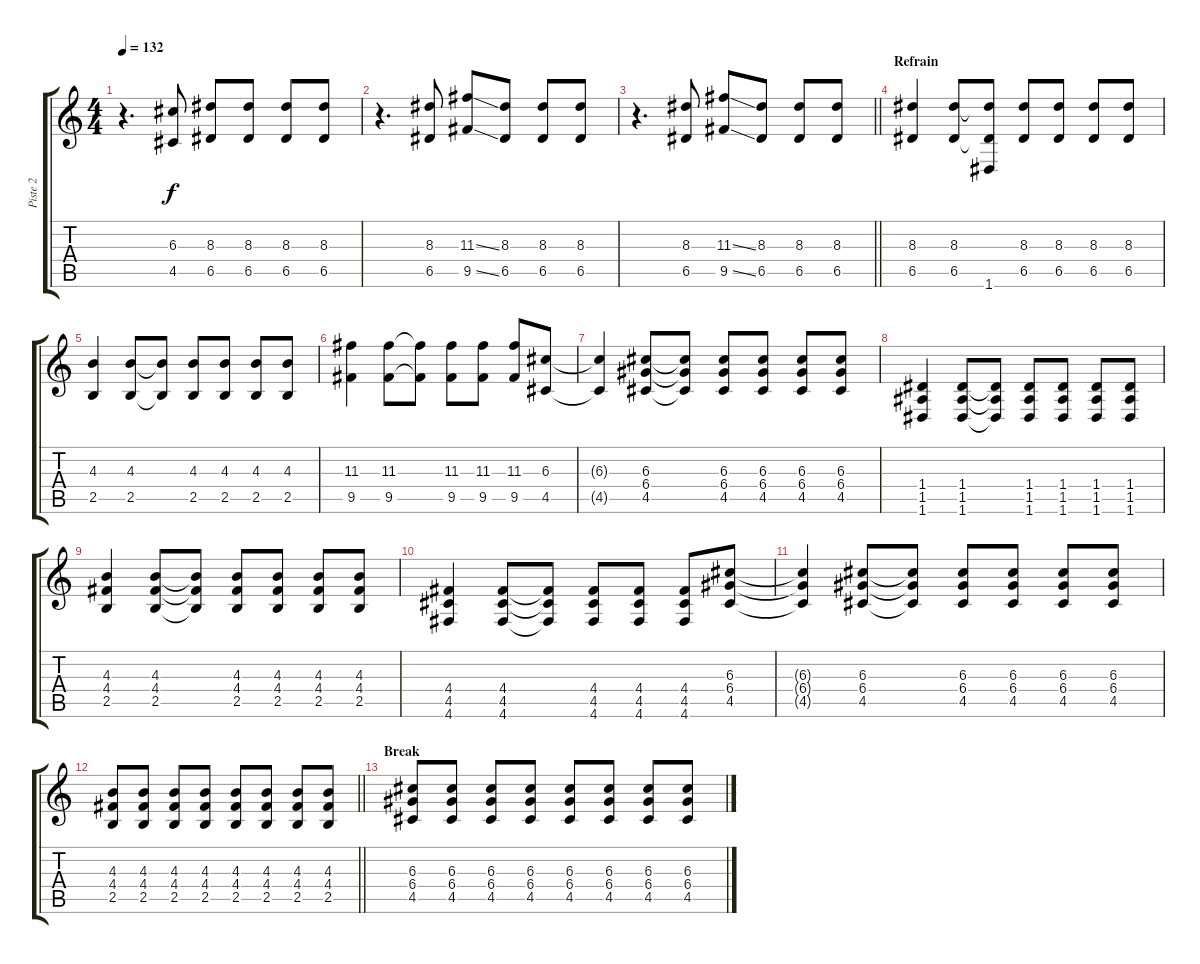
\track ("Piste 2" "Piste 2") {instrument distortionguitar}
\staff {score tabs}
\tuning (E4 B3 G3 D3 A2 D2) {hide}
\ts (4 4)
\tempo 132
\clef g2
\ks c
r.4{d dy f} (6.3 4.5).8 (8.3 6.5).8 (8.3 6.5).8 (8.3 6.5).8 (8.3 6.5).8 |
r.4{d} (8.3 6.5).8 (11.3{ss} 9.5{ss}).8 (8.3 6.5).8 (8.3 6.5).8 (8.3 6.5).8 |
\barLineRight lightlight
r.4{d} (8.3 6.5).8 (11.3{ss} 9.5{ss}).8 (8.3 6.5).8 (8.3 6.5).8 (8.3 6.5).8 |
\section ("" "Refrain")
(8.3 6.5).4 (8.3 6.5).8 (8.3{t} 6.5{t} 1.6).8 (8.3 6.5).8 (8.3 6.5).8 (8.3 6.5).8 (8.3 6.5).8 |
(4.3 2.5).4 (4.3 2.5).8 (4.3{t} 2.5{t}).8 (4.3 2.5).8 (4.3 2.5).8 (4.3 2.5).8 (4.3 2.5).8 |
(11.3 9.5).4 (11.3 9.5).8 (11.3{t} 9.5{t}).8 (11.3 9.5).8 (11.3 9.5).8 (11.3 9.5).8 (6.3 4.5).8 |
(6.3{t} 4.5{t}).4 (6.3 6.4 4.5).8 (6.3{t} 6.4{t} 4.5{t}).8 (6.3 6.4 4.5).8 (6.3 6.4 4.5).8 (6.3 6.4 4.5).8 (6.3 6.4 4.5).8 |
(1.4 1.5 1.6).4 (1.4 1.5 1.6).8 (1.4{t} 1.5{t} 1.6{t}).8 (1.4 1.5 1.6).8 (1.4 1.5 1.6).8 (1.4 1.5 1.6).8 (1.4 1.5 1.6).8 |
(4.3 4.4 2.5).4 (4.3 4.4 2.5).8 (4.3{t} 4.4{t} 2.5{t}).8 (4.3 4.4 2.5).8 (4.3 4.4 2.5).8 (4.3 4.4 2.5).8 (4.3 4.4 2.5).8 |
(4.4 4.5 4.6).4 (4.4 4.5 4.6).8 (4.4{t} 4.5{t} 4.6{t}).8 (4.4 4.5 4.6).8 (4.4 4.5 4.6).8 (4.4 4.5 4.6).8 (6.3 6.4 4.5).8 |
(6.3{t} 6.4{t} 4.5{t}).4 (6.3 6.4 4.5).8 (6.3{t} 6.4{t} 4.5{t}).8 (6.3 6.4 4.5).8 (6.3 6.4 4.5).8 (6.3 6.4 4.5).8 (6.3 6.4 4.5).8 |
\barLineRight lightlight
(4.3 4.4 2.5).8 (4.3 4.4 2.5).8 (4.3 4.4 2.5).8 (4.3 4.4 2.5).8 (4.3 4.4 2.5).8 (4.3 4.4 2.5).8 (4.3 4.4 2.5).8 (4.3 4.4 2.5).8 |
\section ("" "Break")
(6.3 6.4 4.5).8 (6.3 6.4 4.5).8 (6.3 6.4 4.5).8 (6.3 6.4 4.5).8 (6.3 6.4 4.5).8 (6.3 6.4 4.5).8 (6.3 6.4 4.5).8 (6.3 6.4 4.5).8
